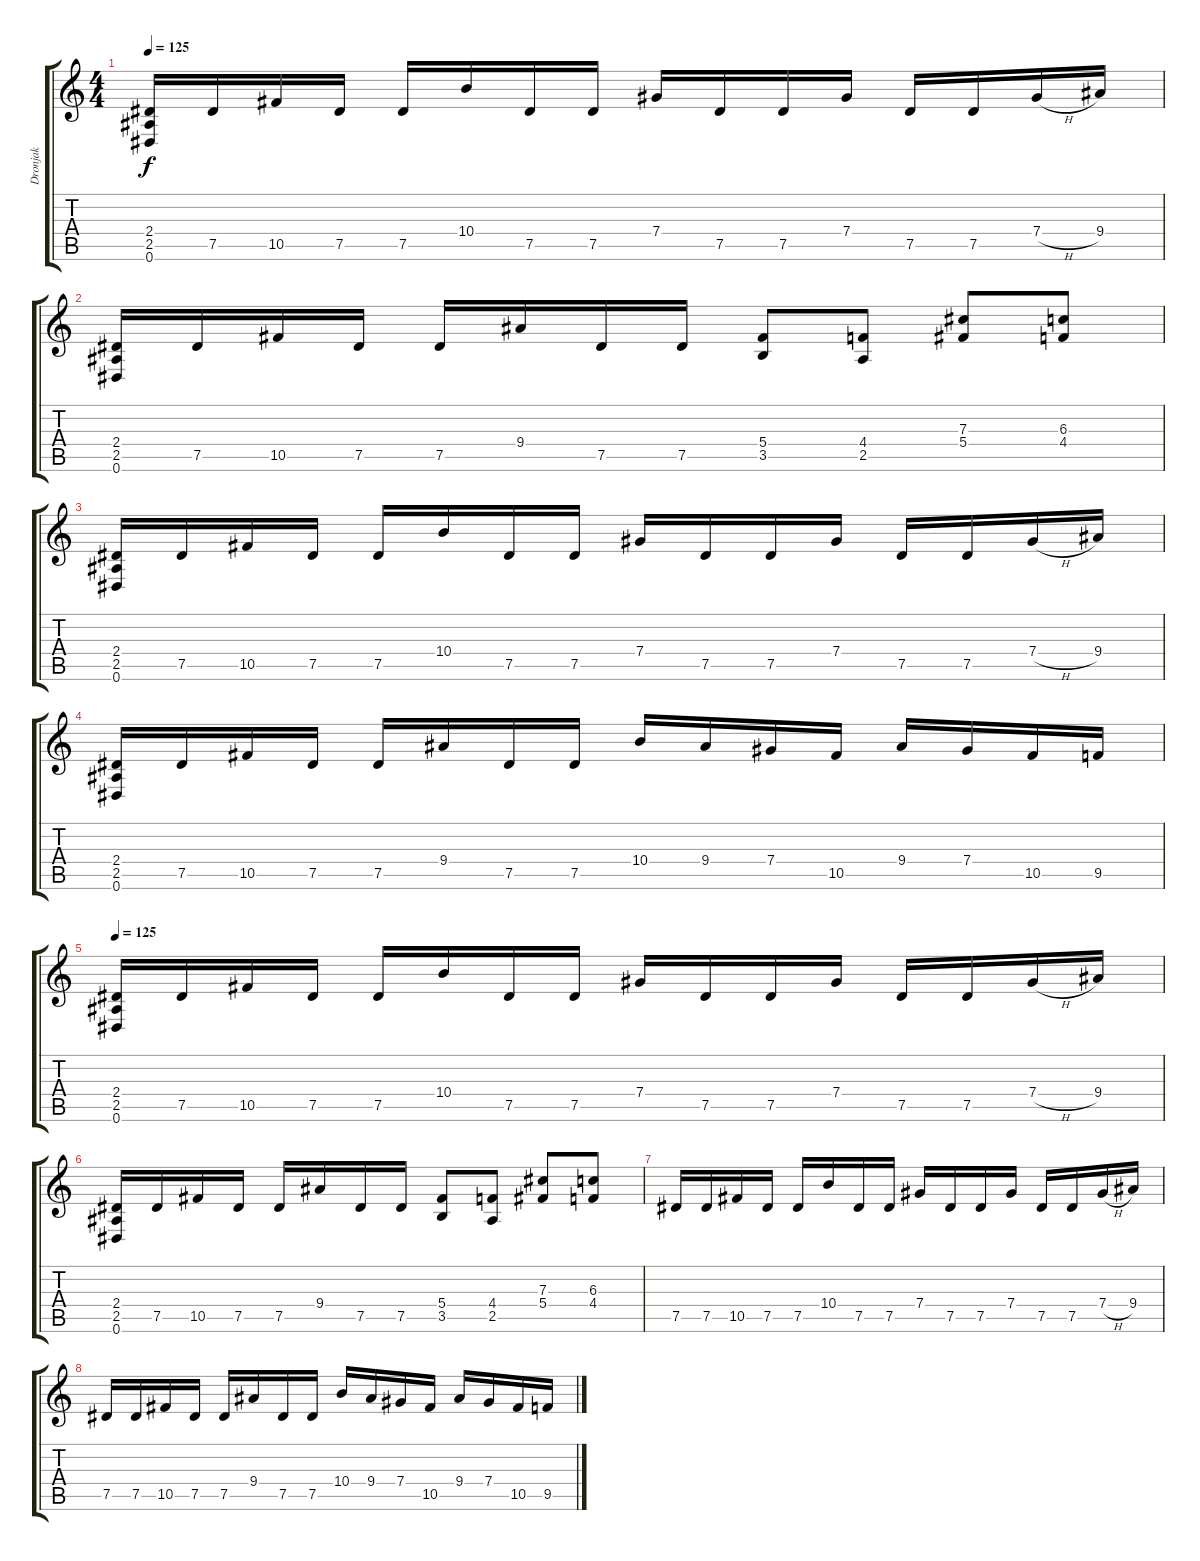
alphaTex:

\track ("Dronjak" "Dronjak") {instrument distortionguitar}
\staff {score tabs}
\tuning (Eb4 Bb3 Gb3 Db3 Ab2 Eb2) {hide}
\ts (4 4)
\tempo 125
\clef g2
\ks c
(2.4 2.5 0.6).16{dy f} 7.5.16 10.5.16 7.5.16 7.5.16 10.4.16 7.5.16 7.5.16 7.4.16 7.5.16 7.5.16 7.4.16 7.5.16 7.5.16 7.4{h}.16 9.4.16 |
(2.4 2.5 0.6).16 7.5.16 10.5.16 7.5.16 7.5.16 9.4.16 7.5.16 7.5.16 (5.4 3.5).8 (4.4 2.5).8 (7.3 5.4).8 (6.3 4.4).8 |
(2.4 2.5 0.6).16 7.5.16 10.5.16 7.5.16 7.5.16 10.4.16 7.5.16 7.5.16 7.4.16 7.5.16 7.5.16 7.4.16 7.5.16 7.5.16 7.4{h}.16 9.4.16 |
(2.4 2.5 0.6).16 7.5.16 10.5.16 7.5.16 7.5.16 9.4.16 7.5.16 7.5.16 10.4.16 9.4.16 7.4.16 10.5.16 9.4.16 7.4.16 10.5.16 9.5.16 |
\tempo 125
(2.4 2.5 0.6).16 7.5.16 10.5.16 7.5.16 7.5.16 10.4.16 7.5.16 7.5.16 7.4.16 7.5.16 7.5.16 7.4.16 7.5.16 7.5.16 7.4{h}.16 9.4.16 |
(2.4 2.5 0.6).16 7.5.16 10.5.16 7.5.16 7.5.16 9.4.16 7.5.16 7.5.16 (5.4 3.5).8 (4.4 2.5).8 (7.3 5.4).8 (6.3 4.4).8 |
7.5.16 7.5.16 10.5.16 7.5.16 7.5.16 10.4.16 7.5.16 7.5.16 7.4.16 7.5.16 7.5.16 7.4.16 7.5.16 7.5.16 7.4{h}.16 9.4.16 |
7.5.16 7.5.16 10.5.16 7.5.16 7.5.16 9.4.16 7.5.16 7.5.16 10.4.16 9.4.16 7.4.16 10.5.16 9.4.16 7.4.16 10.5.16 9.5.16
